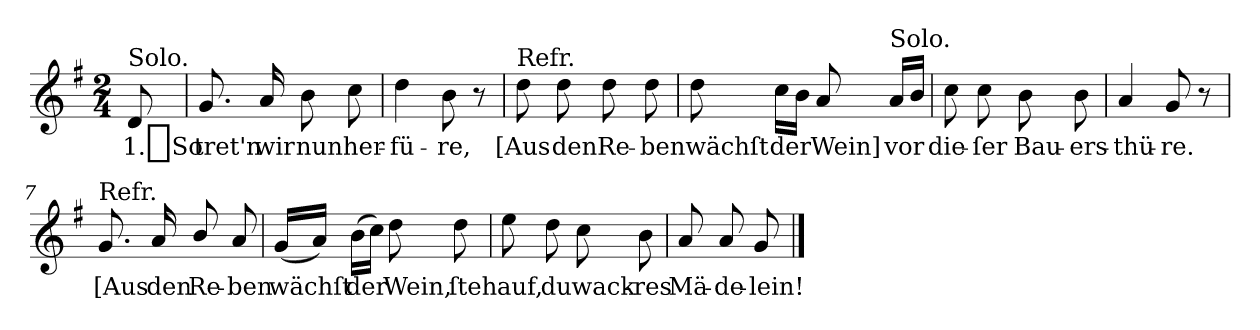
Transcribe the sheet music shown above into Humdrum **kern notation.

**kern	**text
*part1	*part1
*staff1	*staff1
*k[f#]	*
*G:	*
*M2/4	*
=	=
!LO:TX:a:t=Solo.	!
8d	1._So
=1	=1
8.g	tret'n
16a	wir
8b	nun
8cc	her-
=2	=2
4dd	-fü-
8b	-re,
8r	.
=3	=3
!LO:TX:a:t=Refr.	!
8dd	[Aus
8dd	den
8dd	Re-
8dd	-ben
=4	=4
8dd	wächſt
16ccLL	der
16bJJ	.
8a	Wein]
!LO:TX:a:t=Solo.	!
16aLL	vor
16bJJ	.
=5	=5
8cc	die-
8cc	-ſer
8b	Bau-
8b	-ers-
=6	=6
4a	-thü-
8g	-re.
8r	.
=7	=7
!LO:TX:a:t=Refr.	!
8.g	[Aus
16a	den
8b/	Re-
8a	-ben
=8	=8
(16gLL	wächſt
16aJJ)	.
(<16bLL	der
16ccJJ)	.
8dd	Wein,
8dd	ſteh
=9	=9
8ee	auf,
8dd	du
8cc	wack-
8b	-res
=10	=10
8a	Mä-
8a	-de-
8g	-lein!
==	==
*-	*-
